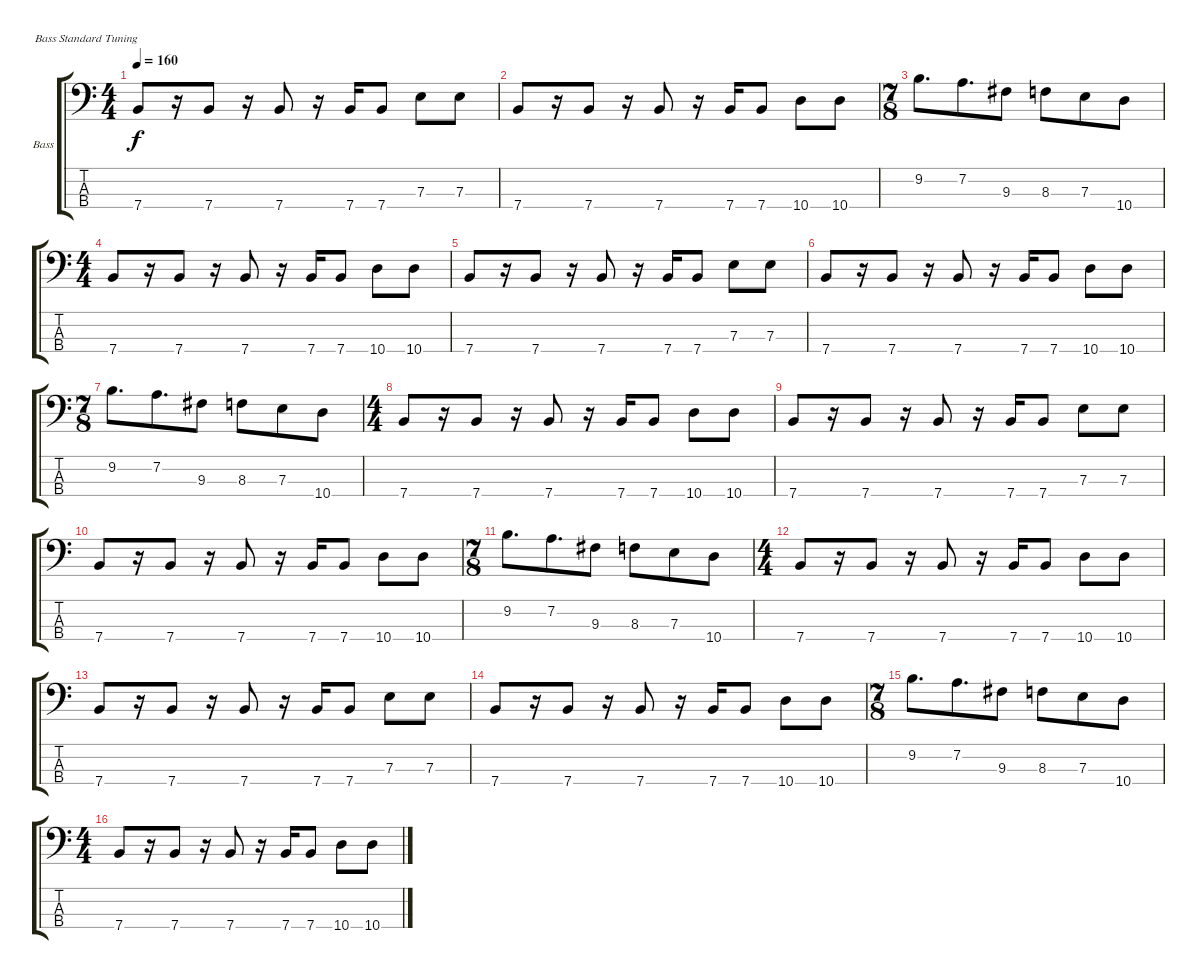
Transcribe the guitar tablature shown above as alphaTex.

\bracketExtendMode groupsimilarinstruments
\firstSystemTrackNameOrientation horizontal
\otherSystemsTrackNameOrientation horizontal
\track ("Bass" "Bass") {instrument electricbasspick}
\staff {score tabs}
\tuning (G2 D2 A1 E1)
\ts (4 4)
\tempo 160
\clef f4
\ks c
7.4.8{dy f} r.16 7.4.8 r.16 7.4.8 r.16 7.4.16 7.4.8 7.3.8 7.3.8 |
7.4.8 r.16 7.4.8 r.16 7.4.8 r.16 7.4.16 7.4.8 10.4.8 10.4.8 |
\ts (7 8)
9.2.8{d} 7.2.8{d} 9.3.8 8.3.8 7.3.8 10.4.8 |
\ts (4 4)
7.4.8 r.16 7.4.8 r.16 7.4.8 r.16 7.4.16 7.4.8 10.4.8 10.4.8 |
7.4.8 r.16 7.4.8 r.16 7.4.8 r.16 7.4.16 7.4.8 7.3.8 7.3.8 |
7.4.8 r.16 7.4.8 r.16 7.4.8 r.16 7.4.16 7.4.8 10.4.8 10.4.8 |
\ts (7 8)
9.2.8{d} 7.2.8{d} 9.3.8 8.3.8 7.3.8 10.4.8 |
\ts (4 4)
7.4.8 r.16 7.4.8 r.16 7.4.8 r.16 7.4.16 7.4.8 10.4.8 10.4.8 |
7.4.8 r.16 7.4.8 r.16 7.4.8 r.16 7.4.16 7.4.8 7.3.8 7.3.8 |
7.4.8 r.16 7.4.8 r.16 7.4.8 r.16 7.4.16 7.4.8 10.4.8 10.4.8 |
\ts (7 8)
9.2.8{d} 7.2.8{d} 9.3.8 8.3.8 7.3.8 10.4.8 |
\ts (4 4)
7.4.8 r.16 7.4.8 r.16 7.4.8 r.16 7.4.16 7.4.8 10.4.8 10.4.8 |
7.4.8 r.16 7.4.8 r.16 7.4.8 r.16 7.4.16 7.4.8 7.3.8 7.3.8 |
7.4.8 r.16 7.4.8 r.16 7.4.8 r.16 7.4.16 7.4.8 10.4.8 10.4.8 |
\ts (7 8)
9.2.8{d} 7.2.8{d} 9.3.8 8.3.8 7.3.8 10.4.8 |
\ts (4 4)
7.4.8 r.16 7.4.8 r.16 7.4.8 r.16 7.4.16 7.4.8 10.4.8 10.4.8
